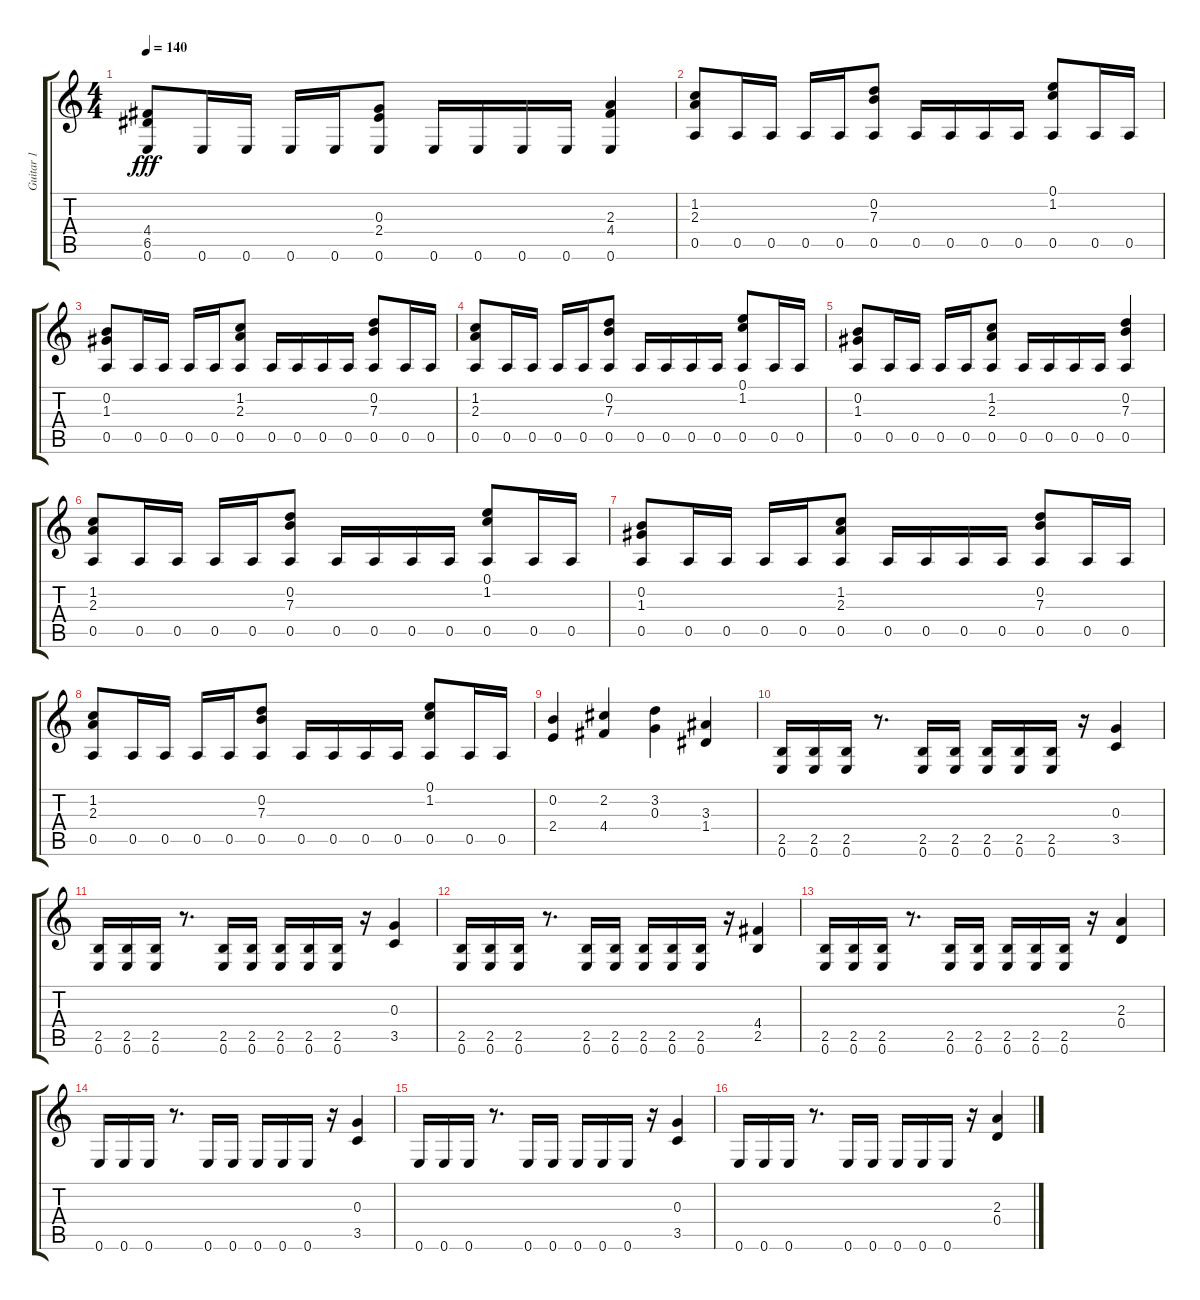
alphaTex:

\track ("Guitar 1" "Guitar 1") {instrument distortionguitar}
\staff {score tabs}
\tuning (E4 B3 G3 D3 A2 E2) {hide}
\ts (4 4)
\tempo 140
\clef g2
\ks c
(4.4 6.5 0.6).8{dy fff} 0.6.16 0.6.16 0.6.16 0.6.16 (0.3 2.4 0.6).8 0.6.16 0.6.16 0.6.16 0.6.16 (2.3 4.4 0.6).4 |
(1.2 2.3 0.5).8 0.5.16 0.5.16 0.5.16 0.5.16 (0.2 7.3 0.5).8 0.5.16 0.5.16 0.5.16 0.5.16 (0.1 1.2 0.5).8 0.5.16 0.5.16 |
(0.2 1.3 0.5).8 0.5.16 0.5.16 0.5.16 0.5.16 (1.2 2.3 0.5).8 0.5.16 0.5.16 0.5.16 0.5.16 (0.2 7.3 0.5).8 0.5.16 0.5.16 |
(1.2 2.3 0.5).8 0.5.16 0.5.16 0.5.16 0.5.16 (0.2 7.3 0.5).8 0.5.16 0.5.16 0.5.16 0.5.16 (0.1 1.2 0.5).8 0.5.16 0.5.16 |
(0.2 1.3 0.5).8 0.5.16 0.5.16 0.5.16 0.5.16 (1.2 2.3 0.5).8 0.5.16 0.5.16 0.5.16 0.5.16 (0.2 7.3 0.5).4 |
(1.2 2.3 0.5).8 0.5.16 0.5.16 0.5.16 0.5.16 (0.2 7.3 0.5).8 0.5.16 0.5.16 0.5.16 0.5.16 (0.1 1.2 0.5).8 0.5.16 0.5.16 |
(0.2 1.3 0.5).8 0.5.16 0.5.16 0.5.16 0.5.16 (1.2 2.3 0.5).8 0.5.16 0.5.16 0.5.16 0.5.16 (0.2 7.3 0.5).8 0.5.16 0.5.16 |
(1.2 2.3 0.5).8 0.5.16 0.5.16 0.5.16 0.5.16 (0.2 7.3 0.5).8 0.5.16 0.5.16 0.5.16 0.5.16 (0.1 1.2 0.5).8 0.5.16 0.5.16 |
(0.2 2.4).4 (2.2 4.4).4 (3.2 0.3).4 (3.3 1.4).4 |
(2.5 0.6).16 (2.5 0.6).16 (2.5 0.6).16 r.8{d} (2.5 0.6).16 (2.5 0.6).16 (2.5 0.6).16 (2.5 0.6).16 (2.5 0.6).16 r.16 (0.3 3.5).4 |
(2.5 0.6).16 (2.5 0.6).16 (2.5 0.6).16 r.8{d} (2.5 0.6).16 (2.5 0.6).16 (2.5 0.6).16 (2.5 0.6).16 (2.5 0.6).16 r.16 (0.3 3.5).4 |
(2.5 0.6).16 (2.5 0.6).16 (2.5 0.6).16 r.8{d} (2.5 0.6).16 (2.5 0.6).16 (2.5 0.6).16 (2.5 0.6).16 (2.5 0.6).16 r.16 (4.4 2.5).4 |
(2.5 0.6).16 (2.5 0.6).16 (2.5 0.6).16 r.8{d} (2.5 0.6).16 (2.5 0.6).16 (2.5 0.6).16 (2.5 0.6).16 (2.5 0.6).16 r.16 (2.3 0.4).4 |
0.6.16 0.6.16 0.6.16 r.8{d} 0.6.16 0.6.16 0.6.16 0.6.16 0.6.16 r.16 (0.3 3.5).4 |
0.6.16 0.6.16 0.6.16 r.8{d} 0.6.16 0.6.16 0.6.16 0.6.16 0.6.16 r.16 (0.3 3.5).4 |
0.6.16 0.6.16 0.6.16 r.8{d} 0.6.16 0.6.16 0.6.16 0.6.16 0.6.16 r.16 (2.3 0.4).4
